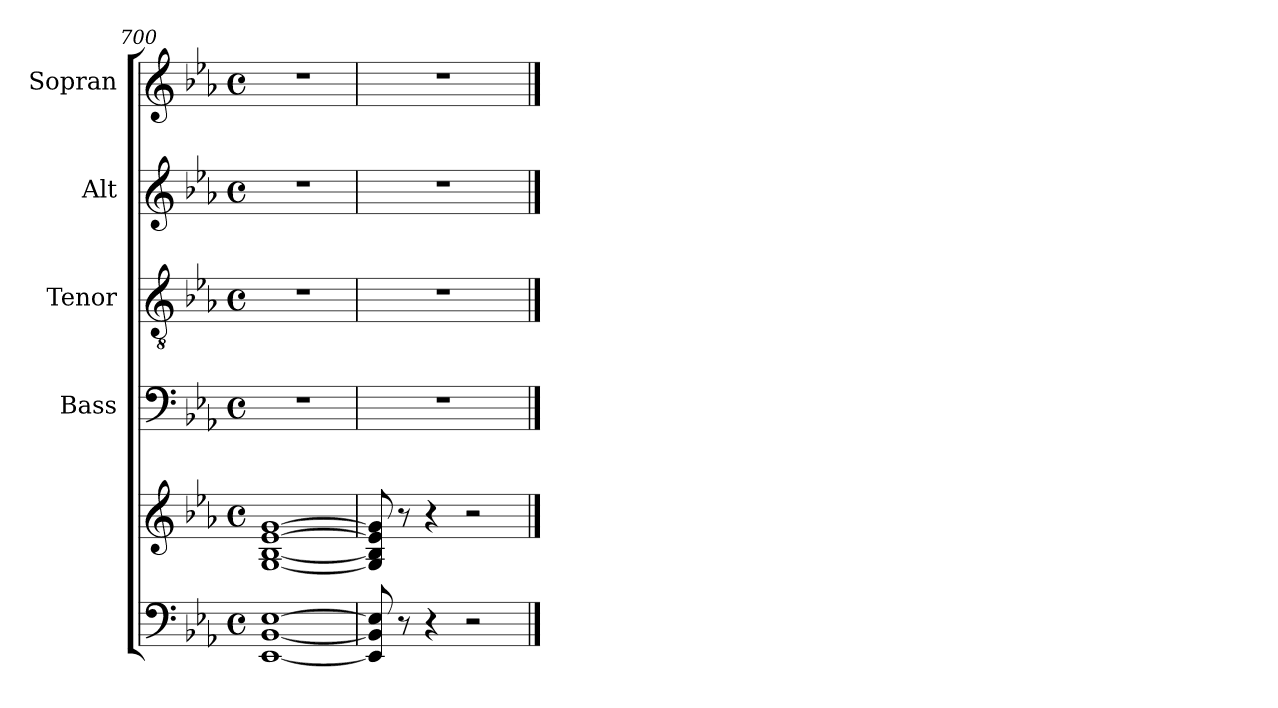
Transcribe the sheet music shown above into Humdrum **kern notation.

**kern	**kern	**kern	**kern	**kern	**kern
*part5	*part5	*part4	*part3	*part2	*part1
*staff6	*staff5	*staff4	*staff3	*staff2	*staff1
*	*	*I"Bass	*I"Tenor	*I"Alt	*I"Sopran
*	*	*I'B.	*I'T.	*I'A.	*I'S.
*clefF4	*clefG2	*clefF4	*clefGv2	*clefG2	*clefG2
*k[b-e-a-]	*k[b-e-a-]	*k[b-e-a-]	*k[b-e-a-]	*k[b-e-a-]	*k[b-e-a-]
*E-:	*E-:	*E-:	*E-:	*E-:	*E-:
*M4/4	*M4/4	*M4/4	*M4/4	*M4/4	*M4/4
*met(c)	*met(c)	*met(c)	*met(c)	*met(c)	*met(c)
=700	=700	=700	=700	=700	=700
[1EE- [1BB- [1E-	[1G [1B- [1e- [1g	1r	1r	1r	1r
=701	=701	=701	=701	=701	=701
8EE-/] 8BB-/] 8E-/]	8G/] 8B-/] 8e-/] 8g/]	1r	1r	1r	1r
8r	8r	.	.	.	.
4r	4r	.	.	.	.
2r	2r	.	.	.	.
==	==	==	==	==	==
*-	*-	*-	*-	*-	*-
